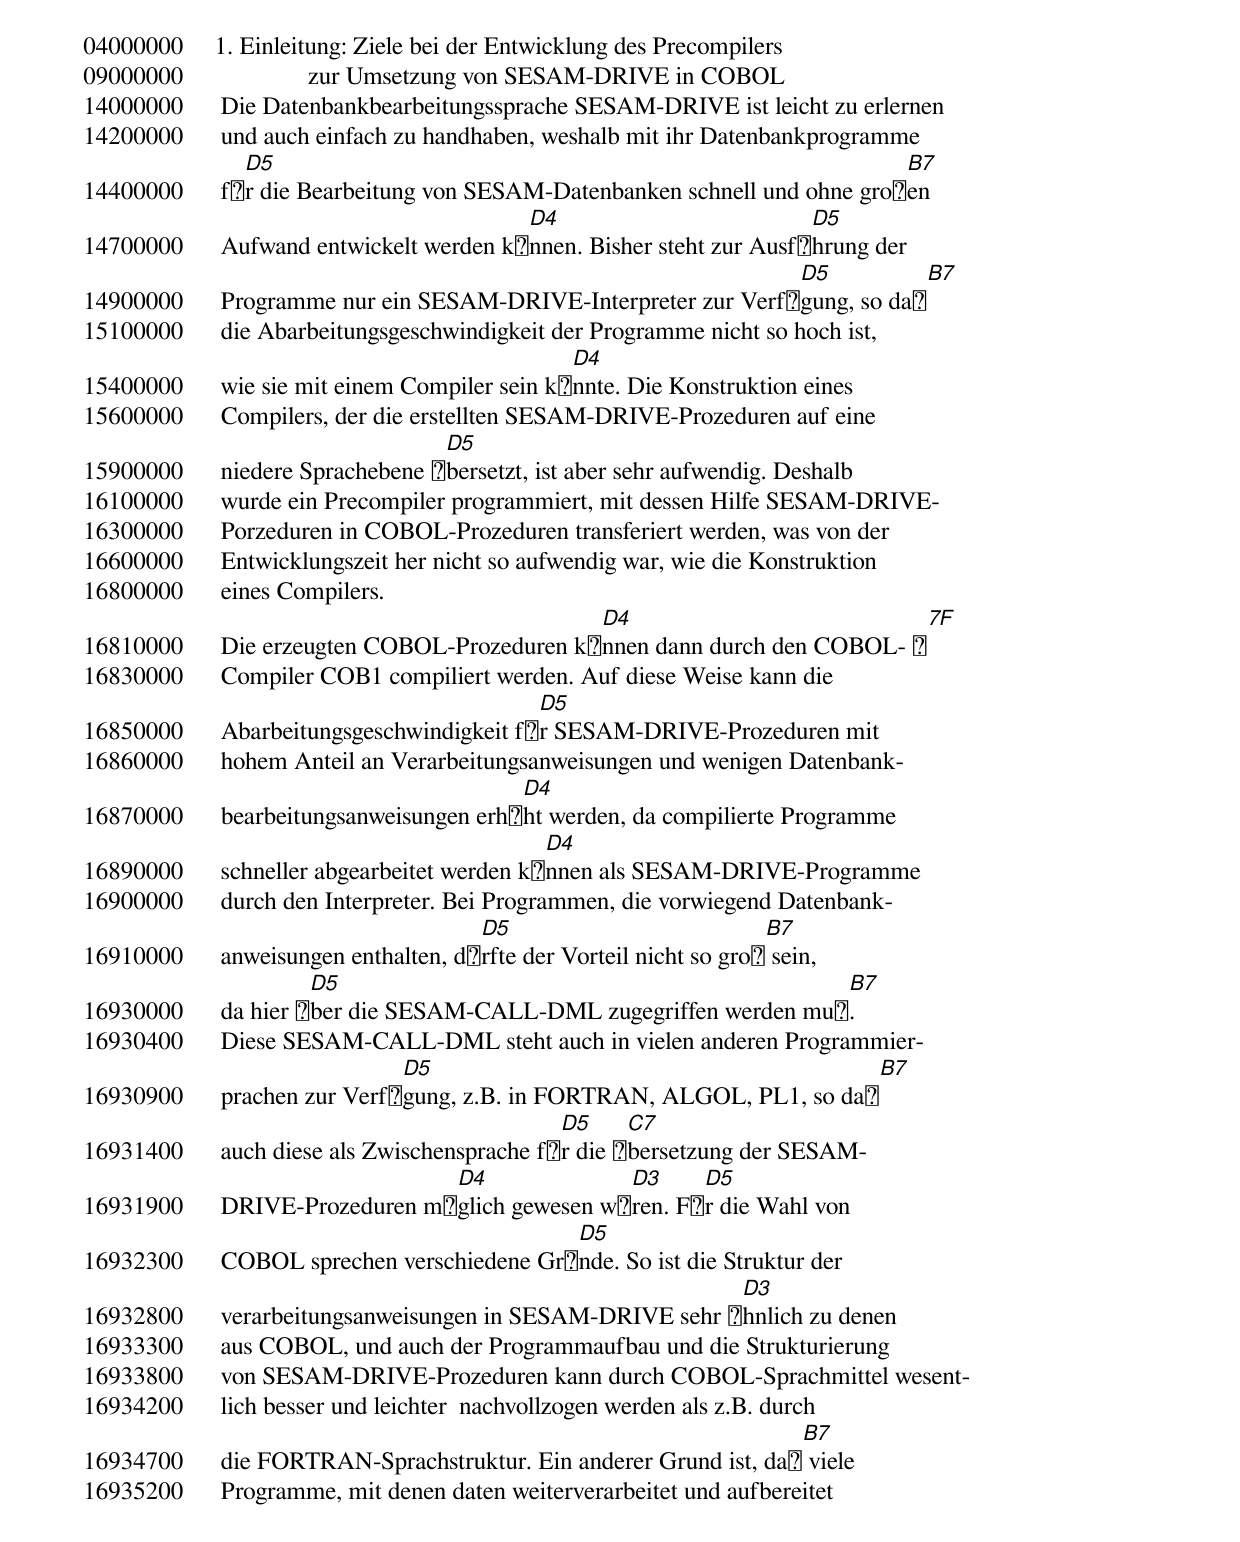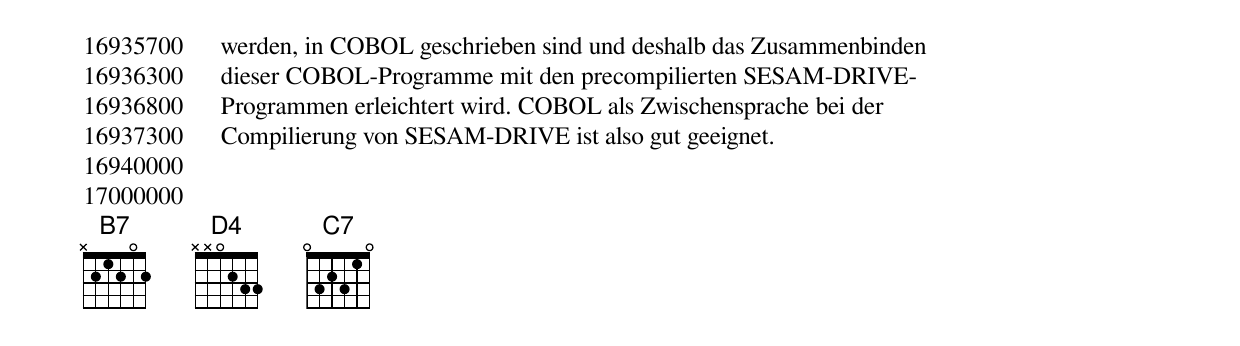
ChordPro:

04000000     1. Einleitung: Ziele bei der Entwicklung des Precompilers
09000000                    zur Umsetzung von SESAM-DRIVE in COBOL
14000000      Die Datenbankbearbeitungssprache SESAM-DRIVE ist leicht zu erlernen
14200000      und auch einfach zu handhaben, weshalb mit ihr Datenbankprogramme
14400000      f[D5]r die Bearbeitung von SESAM-Datenbanken schnell und ohne gro[B7]en
14700000      Aufwand entwickelt werden k[D4]nnen. Bisher steht zur Ausf[D5]hrung der
14900000      Programme nur ein SESAM-DRIVE-Interpreter zur Verf[D5]gung, so da[B7]
15100000      die Abarbeitungsgeschwindigkeit der Programme nicht so hoch ist,
15400000      wie sie mit einem Compiler sein k[D4]nnte. Die Konstruktion eines
15600000      Compilers, der die erstellten SESAM-DRIVE-Prozeduren auf eine
15900000      niedere Sprachebene [D5]bersetzt, ist aber sehr aufwendig. Deshalb
16100000      wurde ein Precompiler programmiert, mit dessen Hilfe SESAM-DRIVE-
16300000      Porzeduren in COBOL-Prozeduren transferiert werden, was von der
16600000      Entwicklungszeit her nicht so aufwendig war, wie die Konstruktion
16800000      eines Compilers.
16810000      Die erzeugten COBOL-Prozeduren k[D4]nnen dann durch den COBOL- [7F]
16830000      Compiler COB1 compiliert werden. Auf diese Weise kann die
16850000      Abarbeitungsgeschwindigkeit f[D5]r SESAM-DRIVE-Prozeduren mit
16860000      hohem Anteil an Verarbeitungsanweisungen und wenigen Datenbank-
16870000      bearbeitungsanweisungen erh[D4]ht werden, da compilierte Programme
16890000      schneller abgearbeitet werden k[D4]nnen als SESAM-DRIVE-Programme
16900000      durch den Interpreter. Bei Programmen, die vorwiegend Datenbank-
16910000      anweisungen enthalten, d[D5]rfte der Vorteil nicht so gro[B7] sein,
16930000      da hier [D5]ber die SESAM-CALL-DML zugegriffen werden mu[B7].
16930400      Diese SESAM-CALL-DML steht auch in vielen anderen Programmier-
16930900      prachen zur Verf[D5]gung, z.B. in FORTRAN, ALGOL, PL1, so da[B7]
16931400      auch diese als Zwischensprache f[D5]r die [C7]bersetzung der SESAM-
16931900      DRIVE-Prozeduren m[D4]glich gewesen w[D3]ren. F[D5]r die Wahl von
16932300      COBOL sprechen verschiedene Gr[D5]nde. So ist die Struktur der
16932800      verarbeitungsanweisungen in SESAM-DRIVE sehr [D3]hnlich zu denen
16933300      aus COBOL, und auch der Programmaufbau und die Strukturierung
16933800      von SESAM-DRIVE-Prozeduren kann durch COBOL-Sprachmittel wesent-
16934200      lich besser und leichter  nachvollzogen werden als z.B. durch
16934700      die FORTRAN-Sprachstruktur. Ein anderer Grund ist, da[B7] viele
16935200      Programme, mit denen daten weiterverarbeitet und aufbereitet
16935700      werden, in COBOL geschrieben sind und deshalb das Zusammenbinden
16936300      dieser COBOL-Programme mit den precompilierten SESAM-DRIVE-
16936800      Programmen erleichtert wird. COBOL als Zwischensprache bei der
16937300      Compilierung von SESAM-DRIVE ist also gut geeignet.
16940000
17000000
